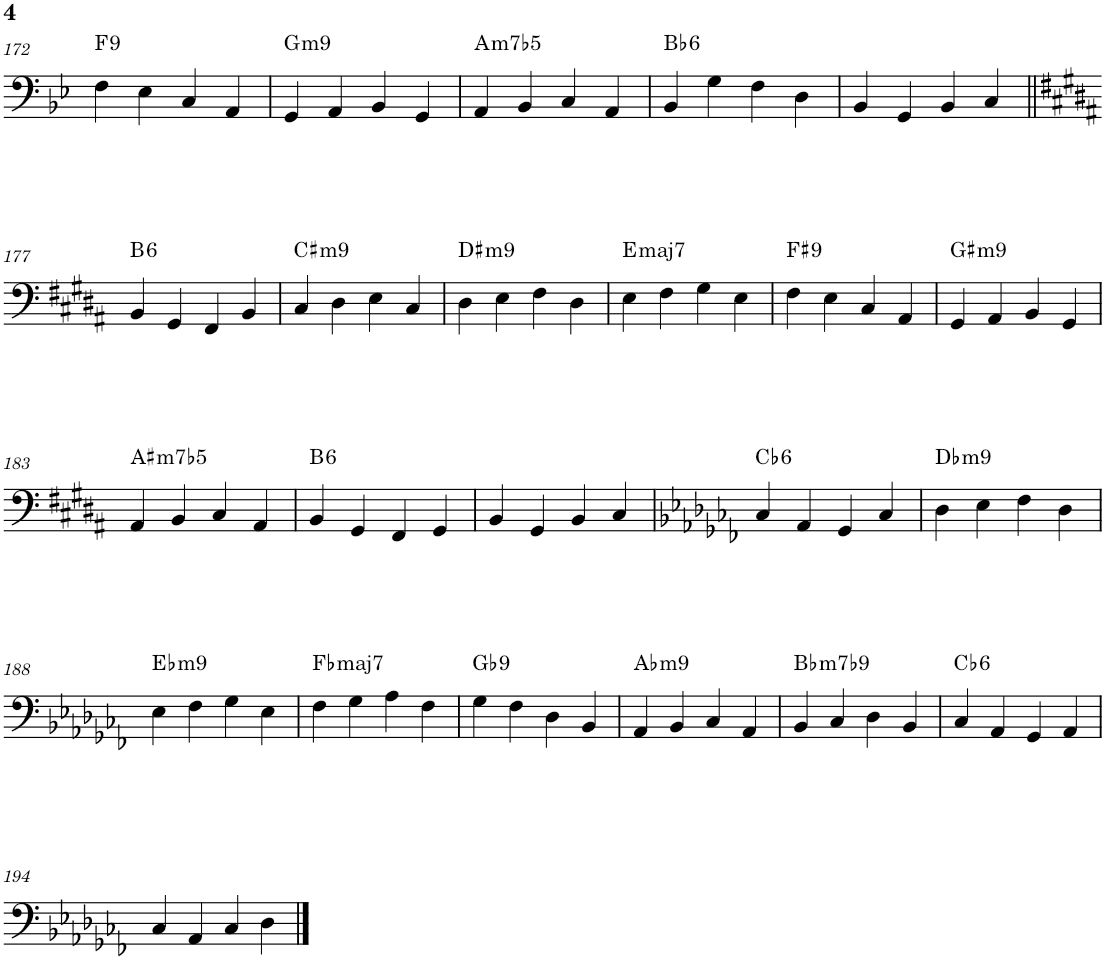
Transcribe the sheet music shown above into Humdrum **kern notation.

**kern	**harte
*part1	*part1
*staff1	*
*I"Acoustic Bass	*
*I'Bass	*
!!LO:PB:g=z
*clefF4	*
*Trd7c12	*
*k[b-e-]	*
*M4/4	*
=172	=172
!	!LO:H:kt=9
4F\	F:9
4E-\	.
4C/	.
4AA/	.
=173	=173
!	!LO:H:kt=m9
4GG/	G:min9
4AA/	.
4BB-/	.
4GG/	.
=174	=174
!	!LO:H:kt=m7b5
4AA/	A:hdim7
4BB-/	.
4C/	.
4AA/	.
=175	=175
!	!LO:H:kt=6
4BB-/	Bb:maj6
4G\	.
4F\	.
4D\	.
=176	=176
4BB-/	.
4GG/	.
4BB-/	.
4C/	.
!!LO:LB:g=z
=177||	=177||
*k[f#c#g#d#a#]	*
!	!LO:H:kt=6
4BB/	B:maj6
4GG#/	.
4FF#/	.
4BB/	.
=178	=178
!	!LO:H:kt=m9
4C#/	C#:min9
4D#\	.
4E\	.
4C#/	.
=179	=179
!	!LO:H:kt=m9
4D#\	D#:min9
4E\	.
4F#\	.
4D#\	.
=180	=180
!	!LO:H:kt=maj7
4E\	E:maj7
4F#\	.
4G#\	.
4E\	.
=181	=181
!	!LO:H:kt=9
4F#\	F#:9
4E\	.
4C#/	.
4AA#/	.
=182	=182
!	!LO:H:kt=m9
4GG#/	G#:min9
4AA#/	.
4BB/	.
4GG#/	.
!!LO:LB:g=z
=183	=183
!	!LO:H:kt=m7b5
4AA#/	A#:hdim7
4BB/	.
4C#/	.
4AA#/	.
=184	=184
!	!LO:H:kt=6
4BB/	B:maj6
4GG#/	.
4FF#/	.
4GG#/	.
=185	=185
4BB/	.
4GG#/	.
4BB/	.
4C#/	.
=186	=186
*k[b-e-a-d-g-c-f-]	*
!	!LO:H:kt=6
4C-/	Cb:maj6
4AA-/	.
4GG-/	.
4C-/	.
=187	=187
!	!LO:H:kt=m9
4D-\	Db:min9
4E-\	.
4F-\	.
4D-\	.
!!LO:LB:g=z
=188	=188
!	!LO:H:kt=m9
4E-\	Eb:min9
4F-\	.
4G-\	.
4E-\	.
=189	=189
!	!LO:H:kt=maj7
4F-\	Fb:maj7
4G-\	.
4A-\	.
4F-\	.
=190	=190
!	!LO:H:kt=9
4G-\	Gb:9
4F-\	.
4D-\	.
4BB-/	.
=191	=191
!	!LO:H:kt=m9
4AA-/	Ab:min9
4BB-/	.
4C-/	.
4AA-/	.
=192	=192
!	!LO:H:kt=m7
4BB-/	Bb:min7(b9)
4C-/	.
4D-\	.
4BB-/	.
=193	=193
!	!LO:H:kt=6
4C-/	Cb:maj6
4AA-/	.
4GG-/	.
4AA-/	.
!!LO:LB:g=z
=194	=194
4C-/	.
4AA-/	.
4C-/	.
4D-\	.
==	==
*-	*-
